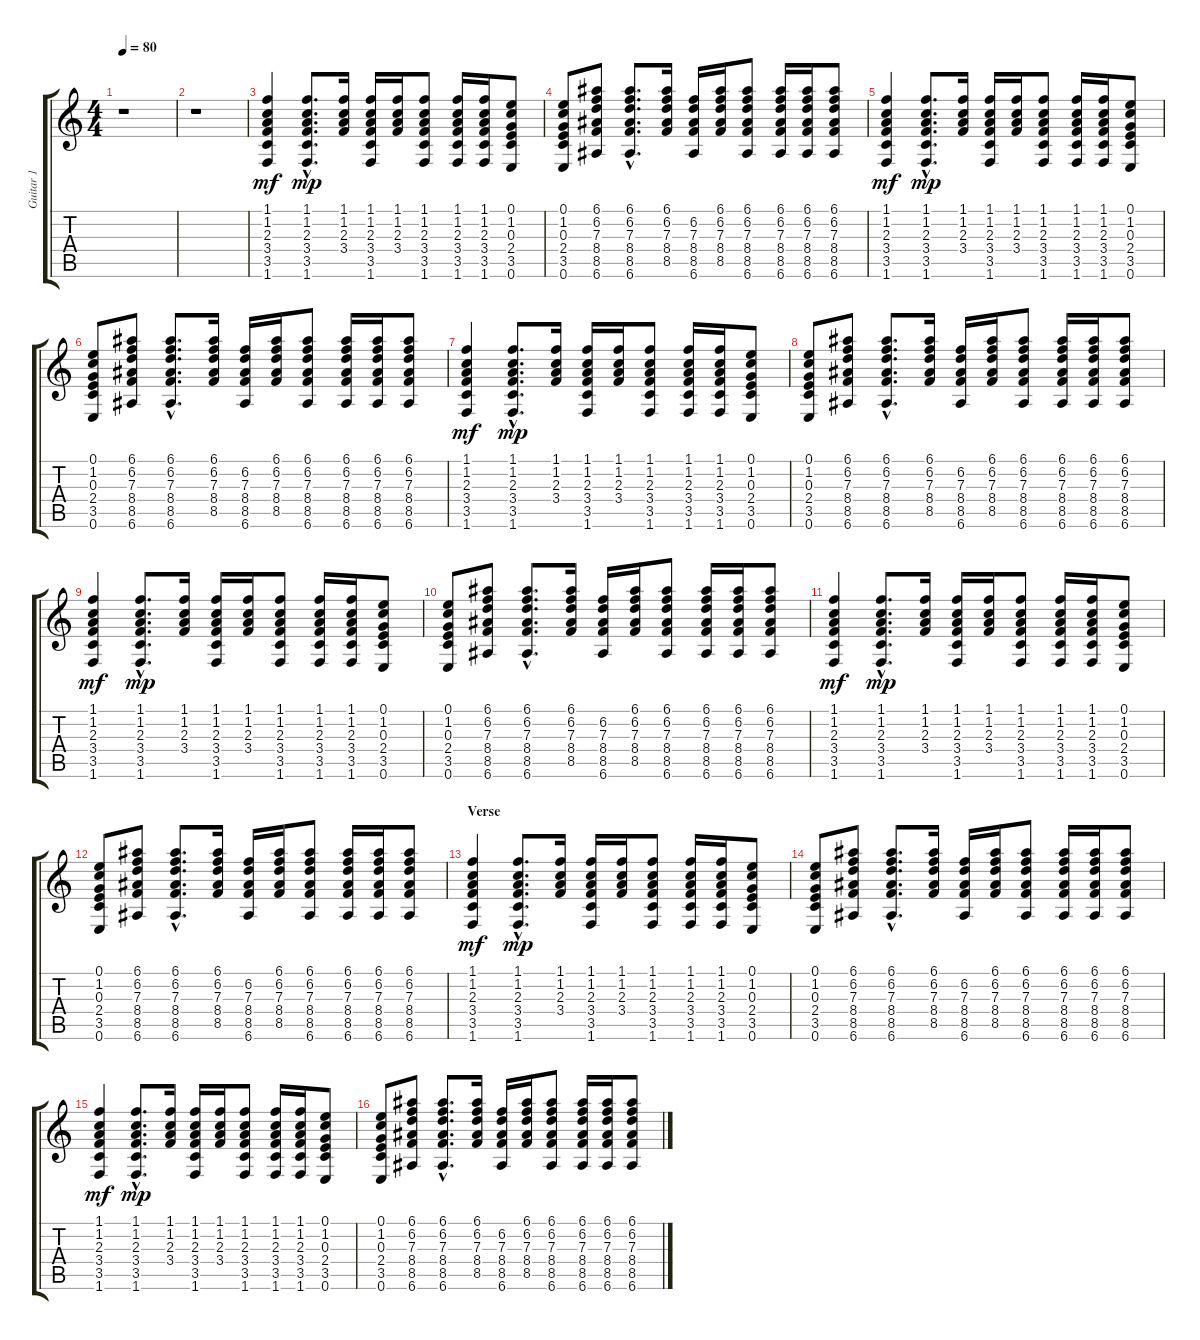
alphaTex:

\track ("Guitar 1" "Guitar 1") {instrument acousticguitarsteel}
\staff {score tabs}
\tuning (E4 B3 G3 D3 A2 E2) {hide}
\ts (4 4)
\tempo 80
\clef g2
\ks c
r.1{dy mf instrument acousticguitarsteel} |
r.1 |
(1.1 1.2 2.3 3.4 3.5 1.6).4 (1.1{hac} 1.2{hac} 2.3{hac} 3.4{hac} 3.5 1.6).8{d dy mp} (1.1 1.2 2.3 3.4).16 (1.1 1.2 2.3 3.4 3.5 1.6).16 (1.1 1.2 2.3 3.4).16 (1.1 1.2 2.3 3.4 3.5 1.6).8 (1.1 1.2 2.3 3.4 3.5 1.6).16 (1.1 1.2 2.3 3.4 3.5 1.6).16 (0.1 1.2 0.3 2.4 3.5 0.6).8 |
(0.1 1.2 0.3 2.4 3.5 0.6).8 (6.1 6.2 7.3 8.4 8.5 6.6).8 (6.1{hac} 6.2{hac} 7.3{hac} 8.4{hac} 8.5{hac} 6.6).8{d} (6.1 6.2 7.3 8.4 8.5).16 (6.2 7.3 8.4 8.5 6.6).16 (6.1 6.2 7.3 8.4 8.5).16 (6.1 6.2 7.3 8.4 8.5 6.6).8 (6.1 6.2 7.3 8.4 8.5 6.6).16 (6.1 6.2 7.3 8.4 8.5 6.6).16 (6.1 6.2 7.3 8.4 8.5 6.6).8 |
(1.1 1.2 2.3 3.4 3.5 1.6).4{dy mf} (1.1{hac} 1.2{hac} 2.3{hac} 3.4{hac} 3.5 1.6).8{d dy mp} (1.1 1.2 2.3 3.4).16 (1.1 1.2 2.3 3.4 3.5 1.6).16 (1.1 1.2 2.3 3.4).16 (1.1 1.2 2.3 3.4 3.5 1.6).8 (1.1 1.2 2.3 3.4 3.5 1.6).16 (1.1 1.2 2.3 3.4 3.5 1.6).16 (0.1 1.2 0.3 2.4 3.5 0.6).8 |
(0.1 1.2 0.3 2.4 3.5 0.6).8 (6.1 6.2 7.3 8.4 8.5 6.6).8 (6.1{hac} 6.2{hac} 7.3{hac} 8.4{hac} 8.5{hac} 6.6).8{d} (6.1 6.2 7.3 8.4 8.5).16 (6.2 7.3 8.4 8.5 6.6).16 (6.1 6.2 7.3 8.4 8.5).16 (6.1 6.2 7.3 8.4 8.5 6.6).8 (6.1 6.2 7.3 8.4 8.5 6.6).16 (6.1 6.2 7.3 8.4 8.5 6.6).16 (6.1 6.2 7.3 8.4 8.5 6.6).8 |
(1.1 1.2 2.3 3.4 3.5 1.6).4{dy mf} (1.1{hac} 1.2{hac} 2.3{hac} 3.4{hac} 3.5 1.6).8{d dy mp} (1.1 1.2 2.3 3.4).16 (1.1 1.2 2.3 3.4 3.5 1.6).16 (1.1 1.2 2.3 3.4).16 (1.1 1.2 2.3 3.4 3.5 1.6).8 (1.1 1.2 2.3 3.4 3.5 1.6).16 (1.1 1.2 2.3 3.4 3.5 1.6).16 (0.1 1.2 0.3 2.4 3.5 0.6).8 |
(0.1 1.2 0.3 2.4 3.5 0.6).8 (6.1 6.2 7.3 8.4 8.5 6.6).8 (6.1{hac} 6.2{hac} 7.3{hac} 8.4{hac} 8.5{hac} 6.6).8{d} (6.1 6.2 7.3 8.4 8.5).16 (6.2 7.3 8.4 8.5 6.6).16 (6.1 6.2 7.3 8.4 8.5).16 (6.1 6.2 7.3 8.4 8.5 6.6).8 (6.1 6.2 7.3 8.4 8.5 6.6).16 (6.1 6.2 7.3 8.4 8.5 6.6).16 (6.1 6.2 7.3 8.4 8.5 6.6).8 |
(1.1 1.2 2.3 3.4 3.5 1.6).4{dy mf} (1.1{hac} 1.2{hac} 2.3{hac} 3.4{hac} 3.5 1.6).8{d dy mp} (1.1 1.2 2.3 3.4).16 (1.1 1.2 2.3 3.4 3.5 1.6).16 (1.1 1.2 2.3 3.4).16 (1.1 1.2 2.3 3.4 3.5 1.6).8 (1.1 1.2 2.3 3.4 3.5 1.6).16 (1.1 1.2 2.3 3.4 3.5 1.6).16 (0.1 1.2 0.3 2.4 3.5 0.6).8 |
(0.1 1.2 0.3 2.4 3.5 0.6).8 (6.1 6.2 7.3 8.4 8.5 6.6).8 (6.1{hac} 6.2{hac} 7.3{hac} 8.4{hac} 8.5{hac} 6.6).8{d} (6.1 6.2 7.3 8.4 8.5).16 (6.2 7.3 8.4 8.5 6.6).16 (6.1 6.2 7.3 8.4 8.5).16 (6.1 6.2 7.3 8.4 8.5 6.6).8 (6.1 6.2 7.3 8.4 8.5 6.6).16 (6.1 6.2 7.3 8.4 8.5 6.6).16 (6.1 6.2 7.3 8.4 8.5 6.6).8 |
(1.1 1.2 2.3 3.4 3.5 1.6).4{dy mf} (1.1{hac} 1.2{hac} 2.3{hac} 3.4{hac} 3.5 1.6).8{d dy mp} (1.1 1.2 2.3 3.4).16 (1.1 1.2 2.3 3.4 3.5 1.6).16 (1.1 1.2 2.3 3.4).16 (1.1 1.2 2.3 3.4 3.5 1.6).8 (1.1 1.2 2.3 3.4 3.5 1.6).16 (1.1 1.2 2.3 3.4 3.5 1.6).16 (0.1 1.2 0.3 2.4 3.5 0.6).8 |
(0.1 1.2 0.3 2.4 3.5 0.6).8 (6.1 6.2 7.3 8.4 8.5 6.6).8 (6.1{hac} 6.2{hac} 7.3{hac} 8.4{hac} 8.5{hac} 6.6).8{d} (6.1 6.2 7.3 8.4 8.5).16 (6.2 7.3 8.4 8.5 6.6).16 (6.1 6.2 7.3 8.4 8.5).16 (6.1 6.2 7.3 8.4 8.5 6.6).8 (6.1 6.2 7.3 8.4 8.5 6.6).16 (6.1 6.2 7.3 8.4 8.5 6.6).16 (6.1 6.2 7.3 8.4 8.5 6.6).8 |
\section ("" "Verse")
(1.1 1.2 2.3 3.4 3.5 1.6).4{dy mf} (1.1{hac} 1.2{hac} 2.3{hac} 3.4{hac} 3.5 1.6).8{d dy mp} (1.1 1.2 2.3 3.4).16 (1.1 1.2 2.3 3.4 3.5 1.6).16 (1.1 1.2 2.3 3.4).16 (1.1 1.2 2.3 3.4 3.5 1.6).8 (1.1 1.2 2.3 3.4 3.5 1.6).16 (1.1 1.2 2.3 3.4 3.5 1.6).16 (0.1 1.2 0.3 2.4 3.5 0.6).8 |
(0.1 1.2 0.3 2.4 3.5 0.6).8 (6.1 6.2 7.3 8.4 8.5 6.6).8 (6.1{hac} 6.2{hac} 7.3{hac} 8.4{hac} 8.5{hac} 6.6).8{d} (6.1 6.2 7.3 8.4 8.5).16 (6.2 7.3 8.4 8.5 6.6).16 (6.1 6.2 7.3 8.4 8.5).16 (6.1 6.2 7.3 8.4 8.5 6.6).8 (6.1 6.2 7.3 8.4 8.5 6.6).16 (6.1 6.2 7.3 8.4 8.5 6.6).16 (6.1 6.2 7.3 8.4 8.5 6.6).8 |
(1.1 1.2 2.3 3.4 3.5 1.6).4{dy mf} (1.1{hac} 1.2{hac} 2.3{hac} 3.4{hac} 3.5 1.6).8{d dy mp} (1.1 1.2 2.3 3.4).16 (1.1 1.2 2.3 3.4 3.5 1.6).16 (1.1 1.2 2.3 3.4).16 (1.1 1.2 2.3 3.4 3.5 1.6).8 (1.1 1.2 2.3 3.4 3.5 1.6).16 (1.1 1.2 2.3 3.4 3.5 1.6).16 (0.1 1.2 0.3 2.4 3.5 0.6).8 |
(0.1 1.2 0.3 2.4 3.5 0.6).8 (6.1 6.2 7.3 8.4 8.5 6.6).8 (6.1{hac} 6.2{hac} 7.3{hac} 8.4{hac} 8.5{hac} 6.6).8{d} (6.1 6.2 7.3 8.4 8.5).16 (6.2 7.3 8.4 8.5 6.6).16 (6.1 6.2 7.3 8.4 8.5).16 (6.1 6.2 7.3 8.4 8.5 6.6).8 (6.1 6.2 7.3 8.4 8.5 6.6).16 (6.1 6.2 7.3 8.4 8.5 6.6).16 (6.1 6.2 7.3 8.4 8.5 6.6).8
